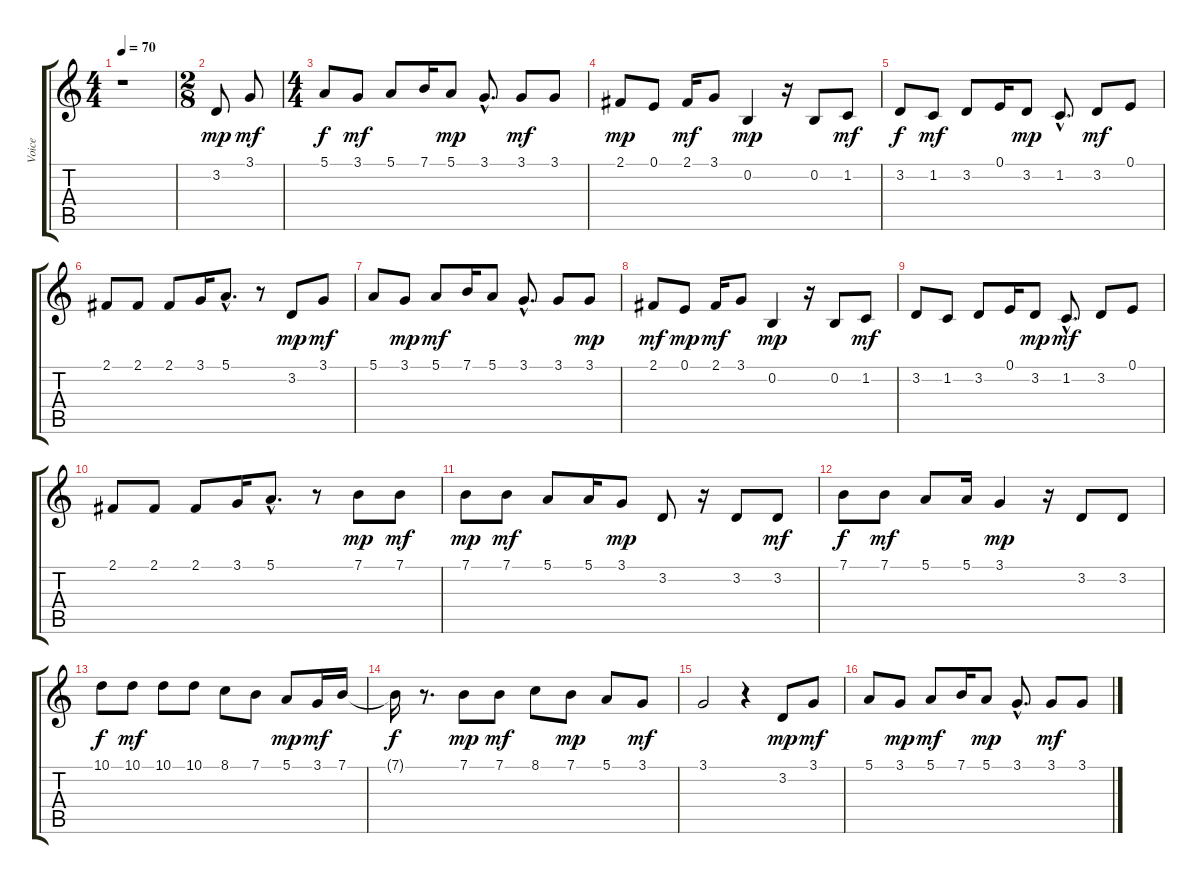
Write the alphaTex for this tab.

\track ("Voice" "Voice") {instrument bassoon}
\staff {score tabs}
\tuning (E4 B3 G3 D3 A2 E2) {hide}
\ts (4 4)
\tempo 70
\clef g2
\ks c
r.1{dy mp instrument bassoon} |
\ts (2 8)
3.2.8 3.1.8{dy mf} |
\ts (4 4)
5.1.8{dy f} 3.1.8{dy mf} 5.1.8 7.1.16 5.1.8{dy mp} 3.1{hac}.8{d} 3.1.8{dy mf} 3.1.8 |
2.1.8{dy mp} 0.1.8 2.1.16{dy mf} 3.1.8 0.2.4{dy mp} r.16 0.2.8 1.2.8{dy mf} |
3.2.8{dy f} 1.2.8{dy mf} 3.2.8 0.1.16 3.2.8{dy mp} 1.2{hac}.8{d} 3.2.8{dy mf} 0.1.8 |
2.1.8 2.1.8 2.1.8 3.1.16 5.1{hac}.8{d} r.8 3.2.8{dy mp} 3.1.8{dy mf} |
5.1.8 3.1.8{dy mp} 5.1.8{dy mf} 7.1.16 5.1.8 3.1{hac}.8{d} 3.1.8 3.1.8{dy mp} |
2.1.8{dy mf} 0.1.8{dy mp} 2.1.16{dy mf} 3.1.8 0.2.4{dy mp} r.16 0.2.8 1.2.8{dy mf} |
3.2.8 1.2.8 3.2.8 0.1.16 3.2.8{dy mp} 1.2{hac}.8{d dy mf} 3.2.8 0.1.8 |
2.1.8 2.1.8 2.1.8 3.1.16 5.1{hac}.8{d} r.8 7.1.8{dy mp} 7.1.8{dy mf} |
7.1.8{dy mp} 7.1.8{dy mf} 5.1.8 5.1.16 3.1.8{dy mp} 3.2.8 r.16 3.2.8 3.2.8{dy mf} |
7.1.8{dy f} 7.1.8{dy mf} 5.1.8 5.1.16 3.1.4{dy mp} r.16 3.2.8 3.2.8 |
10.1.8{dy f} 10.1.8{dy mf} 10.1.8 10.1.8 8.1.8 7.1.8 5.1.8{dy mp} 3.1.16{dy mf} 7.1.16 |
7.1{t}.16{dy f} r.8{d} 7.1.8{dy mp} 7.1.8{dy mf} 8.1.8 7.1.8{dy mp} 5.1.8 3.1.8{dy mf} |
3.1.2 r.4 3.2.8{dy mp} 3.1.8{dy mf} |
5.1.8 3.1.8{dy mp} 5.1.8{dy mf} 7.1.16 5.1.8{dy mp} 3.1{hac}.8{d} 3.1.8{dy mf} 3.1.8
